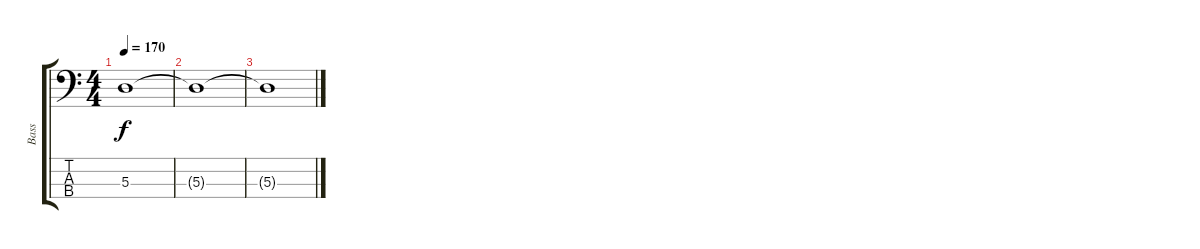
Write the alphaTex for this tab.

\track ("Bass" "Bass") {instrument electricbassfinger}
\staff {score tabs}
\tuning (G2 D2 A1 E1) {hide}
\ts (4 4)
\tempo 170
\clef f4
\ks c
5.3.1{dy f} |
5.3{t}.1 |
5.3{t}.1
